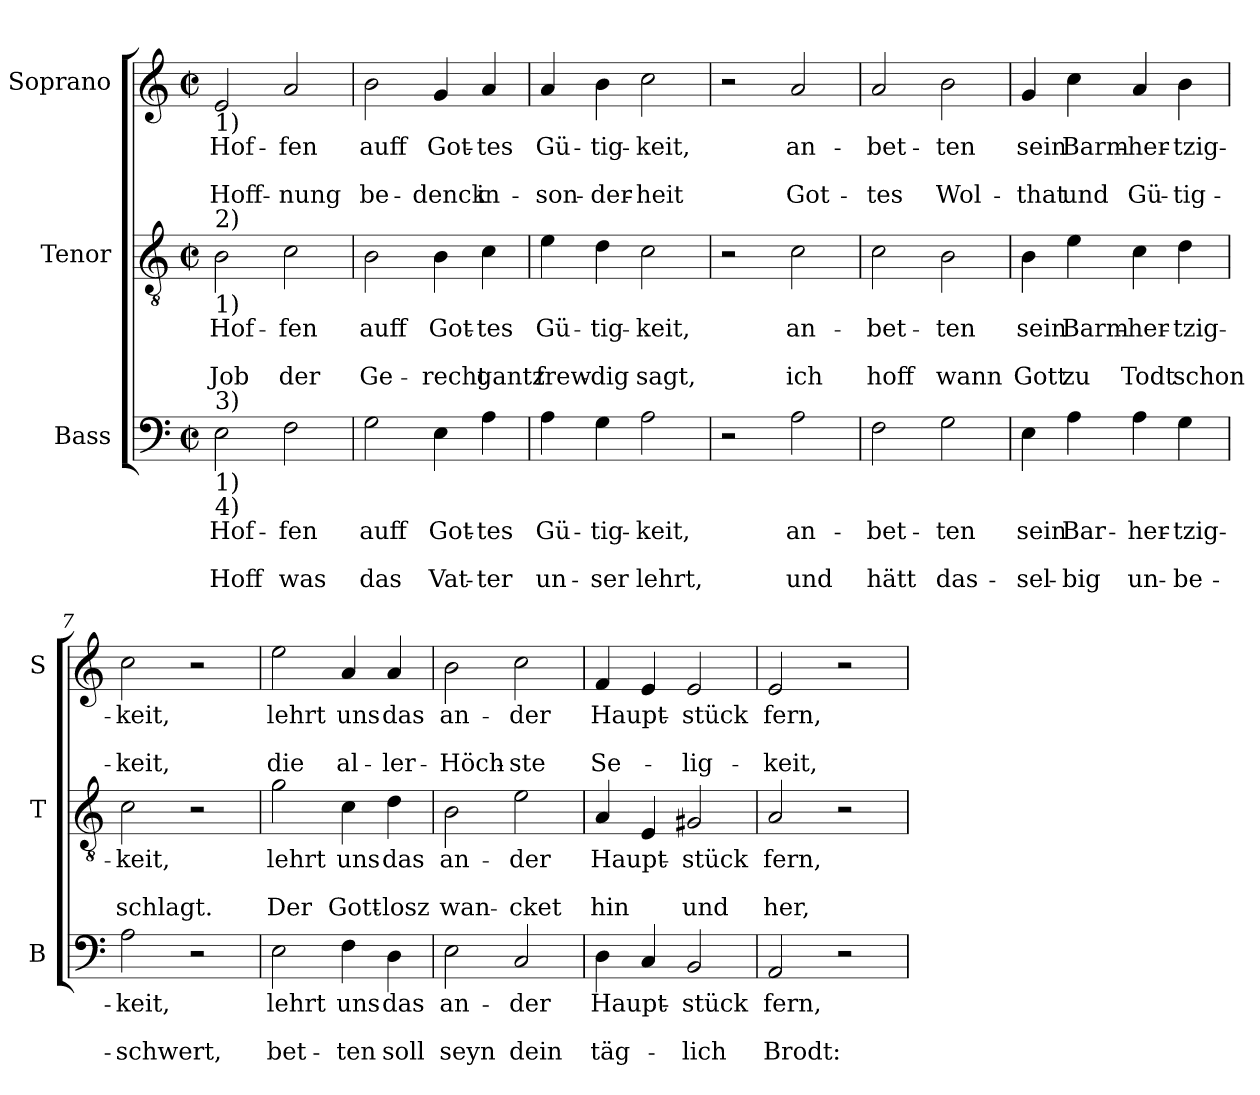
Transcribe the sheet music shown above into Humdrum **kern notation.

**kern	**text	**text	**text	**kern	**text	**text	**text	**kern	**text	**text	**text
*part3	*part3	*part3	*part3	*part2	*part2	*part2	*part2	*part1	*part1	*part1	*part1
*staff3	*staff3	*staff3	*staff3	*staff2	*staff2	*staff2	*staff2	*staff1	*staff1	*staff1	*staff1
*I"Bass	*	*	*	*I"Tenor	*	*	*	*I"Soprano	*	*	*
*I'B	*	*	*	*I'T	*	*	*	*I'S	*	*	*
*clefF4	*	*	*	*clefGv2	*	*	*	*clefG2	*	*	*
*k[]	*	*	*	*k[]	*	*	*	*k[]	*	*	*
*C:	*	*	*	*C:	*	*	*	*C:	*	*	*
*M2/2	*	*	*	*M2/2	*	*	*	*M2/2	*	*	*
*met(c|)	*	*	*	*met(c|)	*	*	*	*met(c|)	*	*	*
=1	=1	=1	=1	=1	=1	=1	=1	=1	=1	=1	=1
!	!	!	!	!	!	!	!	!LO:TX:b:t=1)	!	!	!
!	!	!	!	!LO:TX:a:t=2)	!	!	!	!	!	!	!
!	!	!	!	!LO:TX:b:t=1)	!	!	!	!	!	!	!
!LO:TX:a:t=3)	!	!	!	!	!	!	!	!	!	!	!
!LO:TX:b:t=1)	!	!	!	!	!	!	!	!	!	!	!
!LO:TX:b:t=4)	!	!	!	!	!	!	!	!	!	!	!
!	!LO:LY:b	!	!LO:LY:b	!	!LO:LY:b	!	!LO:LY:b	!	!LO:LY:b	!	!LO:LY:b
2E\	Hof-	.	Hoff	2B\	Hof-	.	Job	2e/	Hof-	.	Hoff-
!	!LO:LY:b	!	!LO:LY:b	!	!LO:LY:b	!	!LO:LY:b	!	!LO:LY:b	!	!LO:LY:b
2F\	-fen	.	was	2c\	-fen	.	der	2a/	-fen	.	-nung
=2	=2	=2	=2	=2	=2	=2	=2	=2	=2	=2	=2
!	!LO:LY:b	!	!LO:LY:b	!	!LO:LY:b	!	!LO:LY:b	!	!LO:LY:b	!	!LO:LY:b
2G\	auff	.	das	2B\	auff	.	Ge-	2b\	auff	.	be-
!	!LO:LY:b	!	!LO:LY:b	!	!LO:LY:b	!	!LO:LY:b	!	!LO:LY:b	!	!LO:LY:b
4E\	Got-	.	Vat-	4B\	Got-	.	-recht	4g/	Got-	.	-denck
!	!LO:LY:b	!	!LO:LY:b	!	!LO:LY:b	!	!LO:LY:b	!	!LO:LY:b	!	!LO:LY:b
4A\	-tes	.	-ter	4c\	-tes	.	gantz	4a/	-tes	.	in-
=3	=3	=3	=3	=3	=3	=3	=3	=3	=3	=3	=3
!	!LO:LY:b	!	!LO:LY:b	!	!LO:LY:b	!	!LO:LY:b	!	!LO:LY:b	!	!LO:LY:b
4A\	Gü-	.	un-	4e\	Gü-	.	frew-	4a/	Gü-	.	-son-
!	!LO:LY:b	!	!LO:LY:b	!	!LO:LY:b	!	!LO:LY:b	!	!LO:LY:b	!	!LO:LY:b
4G\	-tig-	.	-ser	4d\	-tig-	.	-dig	4b\	-tig-	.	-der-
!	!LO:LY:b	!	!LO:LY:b	!	!LO:LY:b	!	!LO:LY:b	!	!LO:LY:b	!	!LO:LY:b
2A\	-keit,	.	lehrt,	2c\	-keit,	.	sagt,	2cc\	-keit,	.	-heit
=4	=4	=4	=4	=4	=4	=4	=4	=4	=4	=4	=4
2r	.	.	.	2r	.	.	.	2r	.	.	.
!	!LO:LY:b	!	!LO:LY:b	!	!LO:LY:b	!	!LO:LY:b	!	!LO:LY:b	!	!LO:LY:b
2A\	an-	.	und	2c\	an-	.	ich	2a/	an-	.	Got-
=5	=5	=5	=5	=5	=5	=5	=5	=5	=5	=5	=5
!	!LO:LY:b	!	!LO:LY:b	!	!LO:LY:b	!	!LO:LY:b	!	!LO:LY:b	!	!LO:LY:b
2F\	-bet-	.	hätt	2c\	-bet-	.	hoff	2a/	-bet-	.	-tes
!	!LO:LY:b	!	!LO:LY:b	!	!LO:LY:b	!	!LO:LY:b	!	!LO:LY:b	!	!LO:LY:b
2G\	-ten	.	das-	2B\	-ten	.	wann	2b\	-ten	.	Wol-
!!LO:LB:g=z
=6	=6	=6	=6	=6	=6	=6	=6	=6	=6	=6	=6
!	!LO:LY:b	!	!LO:LY:b	!	!LO:LY:b	!	!LO:LY:b	!	!LO:LY:b	!	!LO:LY:b
4E\	sein	.	-sel-	4B\	sein	.	Gott	4g/	sein	.	-that
!	!LO:LY:b	!	!LO:LY:b	!	!LO:LY:b	!	!LO:LY:b	!	!LO:LY:b	!	!LO:LY:b
4A\	Bar-	.	-big	4e\	Barm-	.	zu	4cc\	Barm-	.	und
!	!LO:LY:b	!	!LO:LY:b	!	!LO:LY:b	!	!LO:LY:b	!	!LO:LY:b	!	!LO:LY:b
4A\	-her-	.	un-	4c\	-her-	.	Todt	4a/	-her-	.	Gü-
!	!LO:LY:b	!	!LO:LY:b	!	!LO:LY:b	!	!LO:LY:b	!	!LO:LY:b	!	!LO:LY:b
4G\	-tzig-	.	-be-	4d\	-tzig-	.	schon	4b\	-tzig-	.	-tig-
=7	=7	=7	=7	=7	=7	=7	=7	=7	=7	=7	=7
!	!LO:LY:b	!	!LO:LY:b	!	!LO:LY:b	!	!LO:LY:b	!	!LO:LY:b	!	!LO:LY:b
2A\	-keit,	.	-schwert,	2c\	-keit,	.	schlagt.	2cc\	-keit,	.	-keit,
2r	.	.	.	2r	.	.	.	2r	.	.	.
=8	=8	=8	=8	=8	=8	=8	=8	=8	=8	=8	=8
!	!LO:LY:b	!	!LO:LY:b	!	!LO:LY:b	!	!LO:LY:b	!	!LO:LY:b	!	!LO:LY:b
2E\	lehrt	.	bet-	2g\	lehrt	.	Der	2ee\	lehrt	.	die
!	!LO:LY:b	!	!LO:LY:b	!	!LO:LY:b	!	!LO:LY:b	!	!LO:LY:b	!	!LO:LY:b
4F\	uns	.	-ten	4c\	uns	.	Gott-	4a/	uns	.	al-
!	!LO:LY:b	!	!LO:LY:b	!	!LO:LY:b	!	!LO:LY:b	!	!LO:LY:b	!	!LO:LY:b
4D\	das	.	soll	4d\	das	.	-losz	4a/	das	.	-ler-
=9	=9	=9	=9	=9	=9	=9	=9	=9	=9	=9	=9
!	!LO:LY:b	!	!LO:LY:b	!	!LO:LY:b	!	!LO:LY:b	!	!LO:LY:b	!	!LO:LY:b
2E\	an-	.	seyn	2B\	an-	.	wan-	2b\	an-	.	-Höch-
!	!LO:LY:b	!	!LO:LY:b	!	!LO:LY:b	!	!LO:LY:b	!	!LO:LY:b	!	!LO:LY:b
2C/	-der	.	dein	2e\	-der	.	-cket	2cc\	-der	.	-ste
=10	=10	=10	=10	=10	=10	=10	=10	=10	=10	=10	=10
!	!LO:LY:b	!	!LO:LY:b	!	!LO:LY:b	!	!LO:LY:b	!	!LO:LY:b	!	!LO:LY:b
4D\	Haupt-	.	täg-	4A/	Haupt-	.	hin	4f/	Haupt-	.	Se-
4C/	.	.	.	4E/	.	.	.	4e/	.	.	.
!	!LO:LY:b	!	!LO:LY:b	!	!LO:LY:b	!	!LO:LY:b	!	!LO:LY:b	!	!LO:LY:b
2BB/	-stück	.	-lich	2G#X/	-stück	.	und	2e/	-stück	.	-lig-
!!LO:PB:g=z
=11	=11	=11	=11	=11	=11	=11	=11	=11	=11	=11	=11
!	!LO:LY:b	!	!LO:LY:b	!	!LO:LY:b	!	!LO:LY:b	!	!LO:LY:b	!	!LO:LY:b
2AA/	fern,	.	Brodt:	2A/	fern,	.	her,	2e/	fern,	.	-keit,
2r	.	.	.	2r	.	.	.	2r	.	.	.
=	=	=	=	=	=	=	=	=	=	=	=
*-	*-	*-	*-	*-	*-	*-	*-	*-	*-	*-	*-
